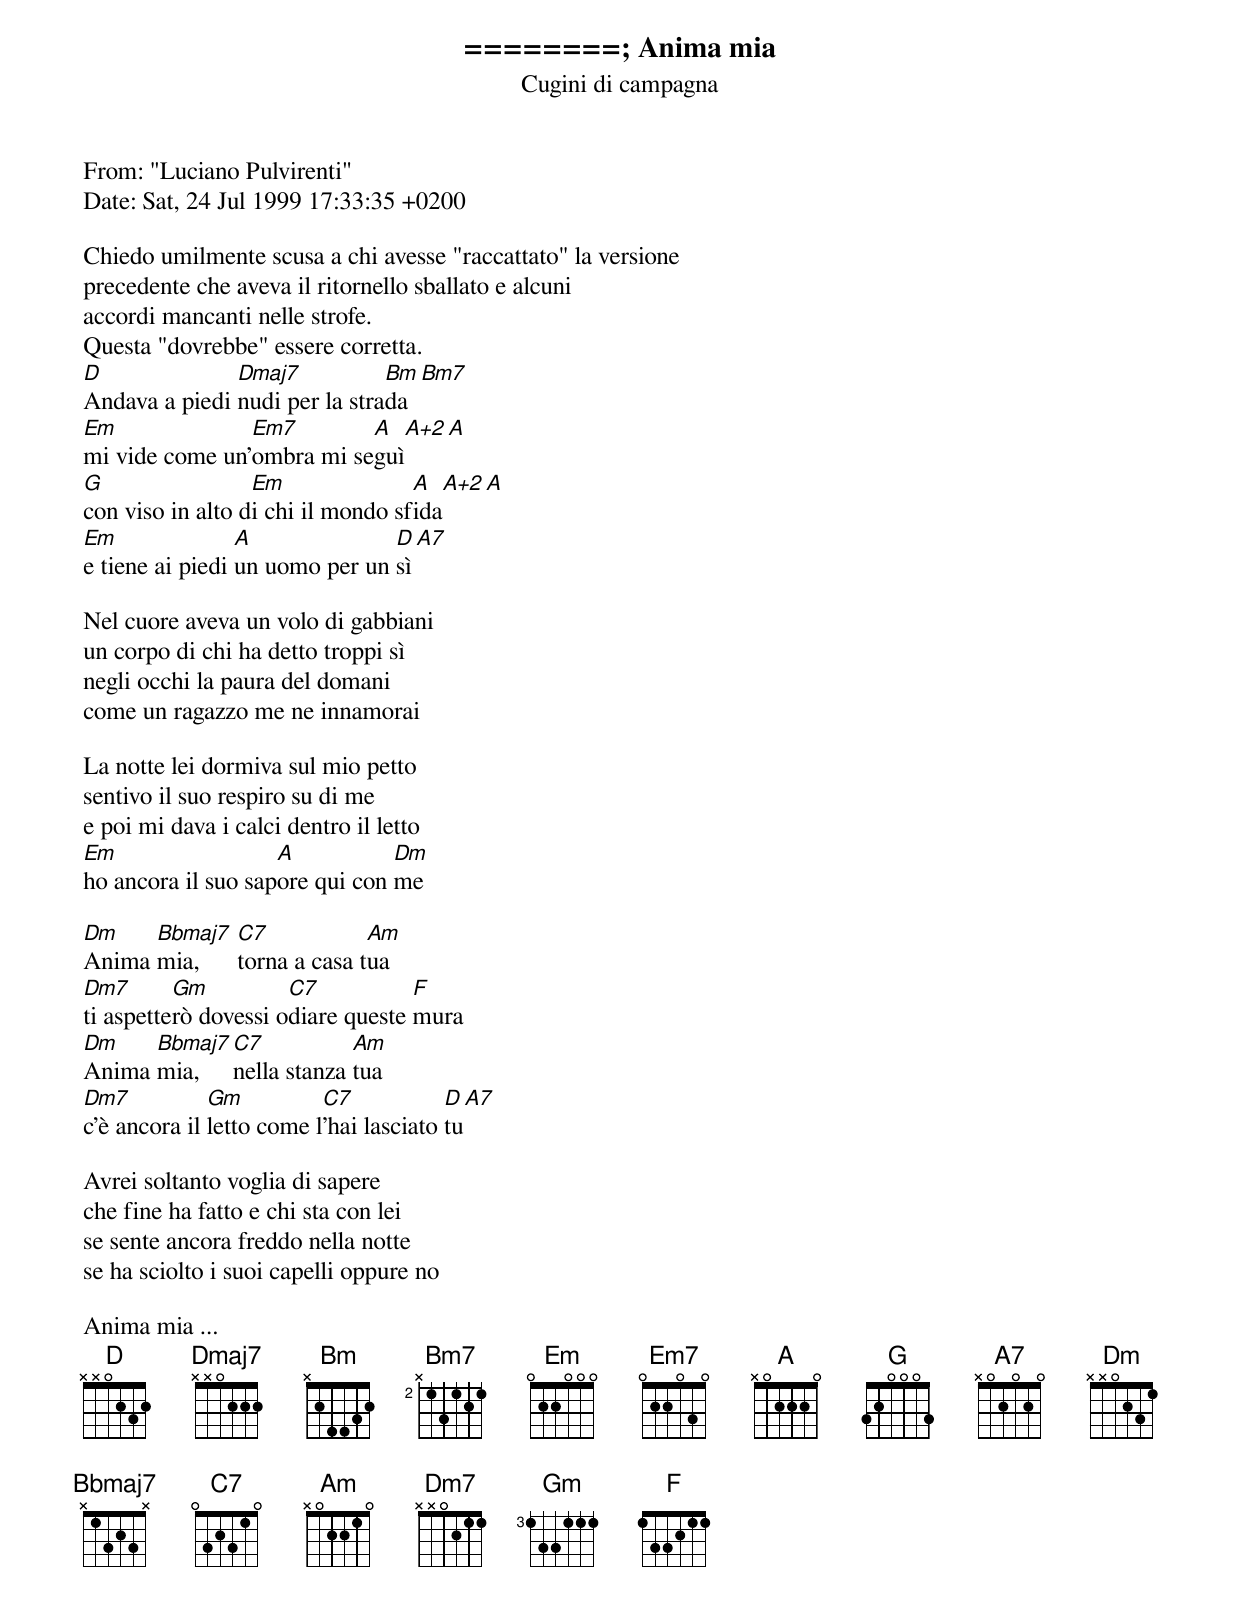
========
From: "Luciano Pulvirenti" <Luciano.Pulvirenti@ctonline.it>
Date: Sat, 24 Jul 1999 17:33:35 +0200

Chiedo umilmente scusa a chi avesse "raccattato" la versione
precedente che aveva il ritornello sballato e alcuni
accordi mancanti nelle strofe.
Questa "dovrebbe" essere corretta.
{t:Anima mia}
{st:Cugini di campagna}
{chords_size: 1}
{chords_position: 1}
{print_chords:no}
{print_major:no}
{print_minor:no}
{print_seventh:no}
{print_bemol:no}
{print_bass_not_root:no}
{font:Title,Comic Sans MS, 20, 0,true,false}
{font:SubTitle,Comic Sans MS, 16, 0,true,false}
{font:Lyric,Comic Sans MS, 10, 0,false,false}
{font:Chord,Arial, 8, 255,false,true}
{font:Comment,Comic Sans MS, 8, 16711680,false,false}
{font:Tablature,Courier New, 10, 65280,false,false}
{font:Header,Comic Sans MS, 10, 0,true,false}
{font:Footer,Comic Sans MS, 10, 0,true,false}
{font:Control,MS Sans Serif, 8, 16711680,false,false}
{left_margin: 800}
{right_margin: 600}
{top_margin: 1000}
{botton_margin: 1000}
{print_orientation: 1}
[D]Andava a piedi [Dmaj7]nudi per la stra[Bm]da[Bm7]
[Em]mi vide come un'[Em7]ombra mi se[A]guì[A+2][A]
[G]con viso in alto d[Em]i chi il mondo sf[A]ida[A+2][A]
[Em]e tiene ai piedi [A]un uomo per un [D]sì[A7]

Nel cuore aveva un volo di gabbiani
un corpo di chi ha detto troppi sì
negli occhi la paura del domani
come un ragazzo me ne innamorai

La notte lei dormiva sul mio petto
sentivo il suo respiro su di me
e poi mi dava i calci dentro il letto
[Em]ho ancora il suo sap[A]ore qui con [Dm]me

[Dm]Anima [Bbmaj7]mia,      [C7]torna a casa t[Am]ua
[Dm7]ti aspette[Gm]rò dovessi o[C7]diare queste [F]mura
[Dm]Anima [Bbmaj7]mia,     [C7]nella stanza [Am]tua
[Dm7]c'è ancora il [Gm]letto come l[C7]'hai lasciato [D]tu[A7]

Avrei soltanto voglia di sapere
che fine ha fatto e chi sta con lei
se sente ancora freddo nella notte
se ha sciolto i suoi capelli oppure no

Anima mia ...
